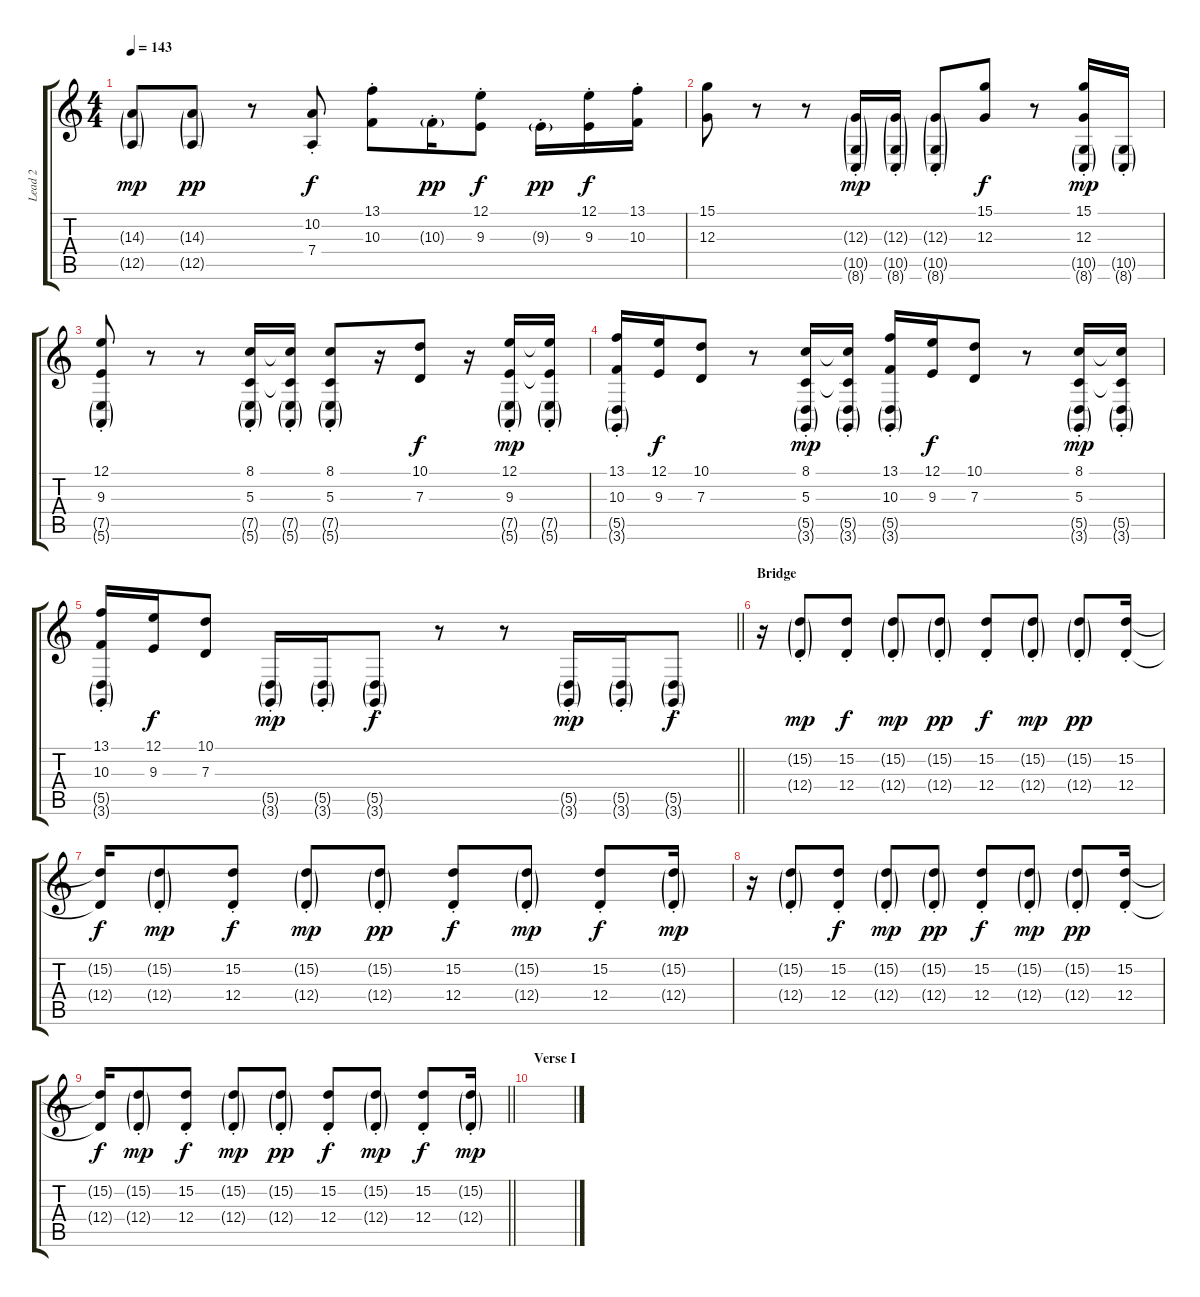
\track ("Lead 2" "Lead 2") {instrument lead1square}
\staff {score tabs}
\tuning (E4 B3 G3 D3 A2 E2) {hide}
\ts (4 4)
\tempo 143
\clef g2
\ks c
(14.3{g} 12.5{g}).8{dy mp} (14.3{g} 12.5{g}).8{dy pp} r.8 (10.2{st} 7.4{st}).8{dy f} (13.1{st} 10.3{st}).8 10.3{g st}.16{dy pp} (12.1{st} 9.3{st}).8{dy f} 9.3{g st}.16{dy pp} (12.1{st} 9.3{st}).16{dy f} (13.1{st} 10.3{st}).16 |
(15.1 12.3).8 r.8 r.8 (12.3{g st} 10.5{g st} 8.6{g st}).16{dy mp} (12.3{g st} 10.5{g st} 8.6{g st}).16 (12.3{g st} 10.5{g st} 8.6{g st}).8 (15.1 12.3).8{dy f} r.8 (15.1 12.3 10.5{g st} 8.6{g st}).16{dy mp} (10.5{g st} 8.6{g st}).16 |
(12.1 9.3 7.5{g st} 5.6{g st}).8 r.8 r.8 (8.1 5.3 7.5{g st} 5.6{g st}).16 (8.1{t} 5.3{t} 7.5{g st} 5.6{g st}).16 (8.1 5.3 7.5{g st} 5.6{g st}).8 r.16 (10.1 7.3).8{dy f} r.16 (12.1 9.3 7.5{g st} 5.6{g st}).16{dy mp} (12.1{t} 9.3{t} 7.5{g st} 5.6{g st}).16 |
(13.1 10.3 5.5{g st} 3.6{g st}).16 (12.1 9.3).16{dy f} (10.1 7.3).8 r.8 (8.1 5.3 5.5{g st} 3.6{g st}).16{dy mp} (8.1{t} 5.3{t} 5.5{g st} 3.6{g st}).16 (13.1 10.3 5.5{g st} 3.6{g st}).16 (12.1 9.3).16{dy f} (10.1 7.3).8 r.8 (8.1 5.3 5.5{g st} 3.6{g st}).16{dy mp} (8.1{t} 5.3{t} 5.5{g st} 3.6{g st}).16 |
\barLineRight lightlight
(13.1 10.3 5.5{g st} 3.6{g st}).16 (12.1 9.3).16{dy f} (10.1 7.3).8 (5.5{g st} 3.6{g st}).16{dy mp} (5.5{g st} 3.6{g st}).16 (5.5{g st} 3.6{g st}).8{dy f} r.8 r.8 (5.5{g st} 3.6{g st}).16{dy mp} (5.5{g st} 3.6{g st}).16 (5.5{g st} 3.6{g st}).8{dy f} |
\section ("" "Bridge")
r.16{volume 7} (15.2{g st} 12.4{g st}).8{dy mp} (15.2{st} 12.4{st}).8{dy f} (15.2{g st} 12.4{g st}).8{dy mp} (15.2{g st} 12.4{g st}).8{dy pp} (15.2{st} 12.4{st}).8{dy f} (15.2{g st} 12.4{g st}).8{dy mp} (15.2{g st} 12.4{g st}).8{dy pp} (15.2{st} 12.4{st}).16 |
(15.2{t} 12.4{t}).16{dy f} (15.2{g st} 12.4{g st}).8{dy mp} (15.2{st} 12.4{st}).8{dy f} (15.2{g st} 12.4{g st}).8{dy mp} (15.2{g st} 12.4{g st}).8{dy pp} (15.2{st} 12.4{st}).8{dy f} (15.2{g st} 12.4{g st}).8{dy mp} (15.2{st} 12.4{st}).8{dy f} (15.2{g st} 12.4{g st}).16{dy mp} |
r.16{volume 7} (15.2{g st} 12.4{g st}).8 (15.2{st} 12.4{st}).8{dy f} (15.2{g st} 12.4{g st}).8{dy mp} (15.2{g st} 12.4{g st}).8{dy pp} (15.2{st} 12.4{st}).8{dy f} (15.2{g st} 12.4{g st}).8{dy mp} (15.2{g st} 12.4{g st}).8{dy pp} (15.2{st} 12.4{st}).16 |
\barLineRight lightlight
(15.2{t} 12.4{t}).16{dy f} (15.2{g st} 12.4{g st}).8{dy mp} (15.2{st} 12.4{st}).8{dy f} (15.2{g st} 12.4{g st}).8{dy mp} (15.2{g st} 12.4{g st}).8{dy pp} (15.2{st} 12.4{st}).8{dy f} (15.2{g st} 12.4{g st}).8{dy mp} (15.2{st} 12.4{st}).8{dy f} (15.2{g st} 12.4{g st}).16{dy mp} |
\section ("" "Verse I")
